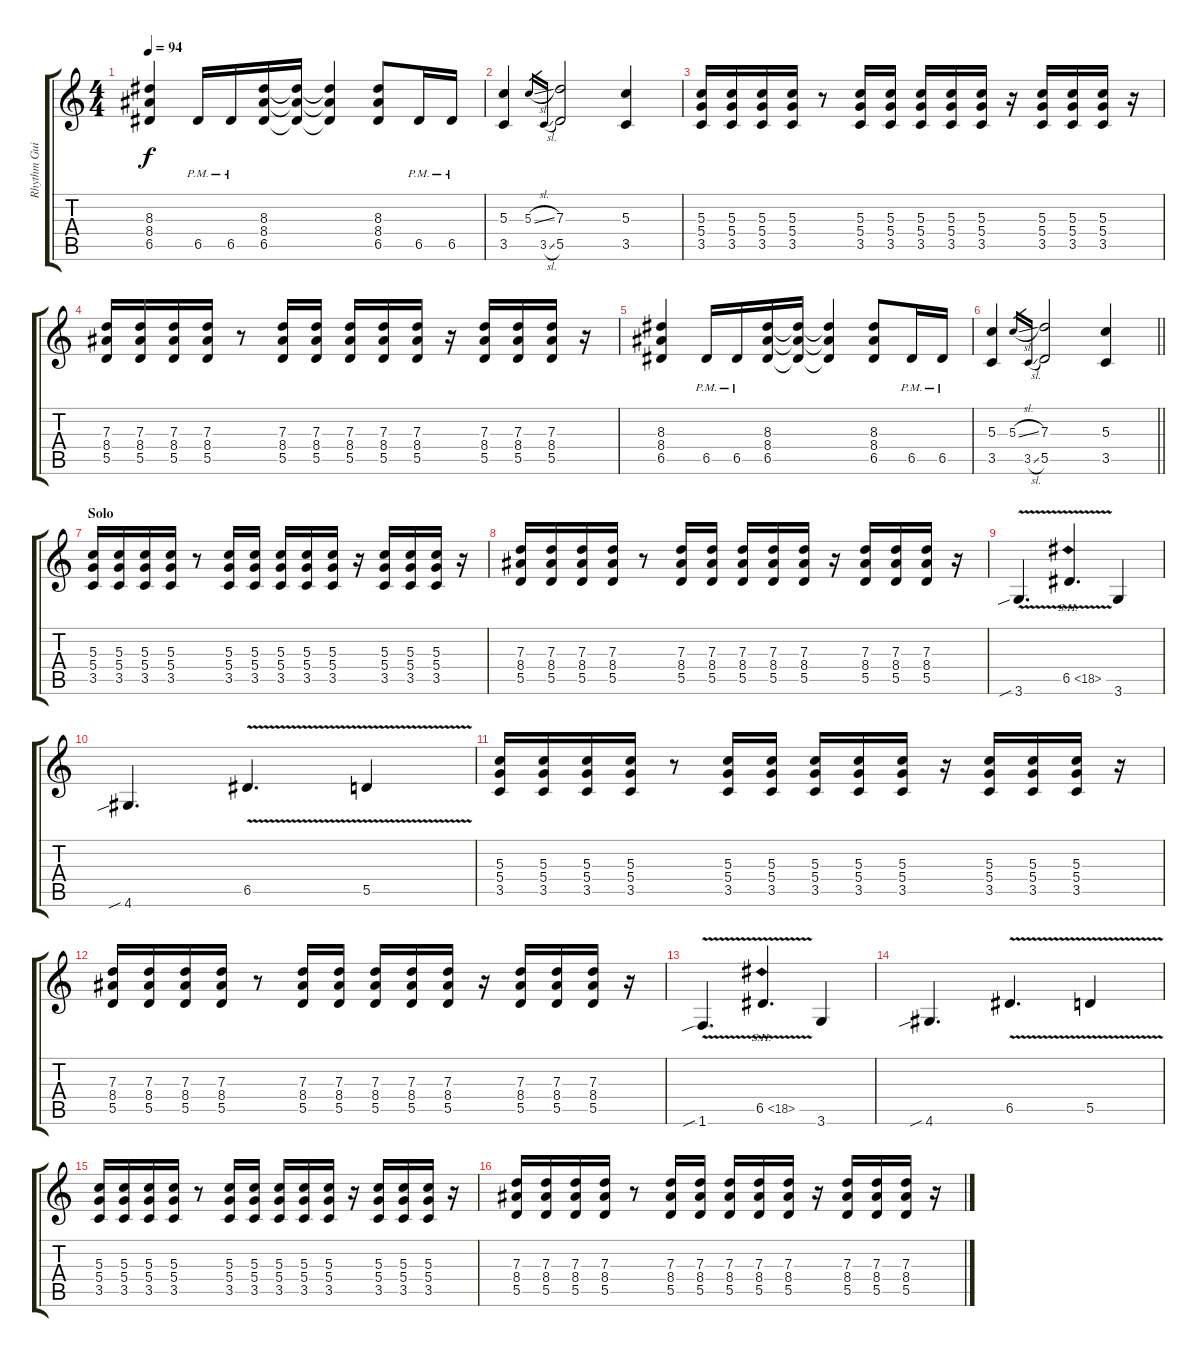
\track ("Rhythm Guitar" "Rhythm Gui") {instrument overdrivenguitar}
\staff {score tabs}
\tuning (E4 B3 G3 D3 A2 E2) {hide}
\ts (4 4)
\tempo 94
\clef g2
\ks c
(8.3 8.4 6.5).4{dy f} 6.5{pm}.16 6.5{pm}.16 (8.3 8.4 6.5).16 (8.3{t} 8.4{t} 6.5{t}).16 (8.3{t} 8.4{t} 6.5{t}).4 (8.3 8.4 6.5).8 6.5{pm}.16 6.5{pm}.16 |
(5.3 3.5).4 5.3{sl}.16{gr} 3.5{sl}.16{gr} (7.3 5.5).2 (5.3 3.5).4 |
(5.3 5.4 3.5).16 (5.3 5.4 3.5).16 (5.3 5.4 3.5).16 (5.3 5.4 3.5).16 r.8 (5.3 5.4 3.5).16 (5.3 5.4 3.5).16 (5.3 5.4 3.5).16 (5.3 5.4 3.5).16 (5.3 5.4 3.5).16 r.16 (5.3 5.4 3.5).16 (5.3 5.4 3.5).16 (5.3 5.4 3.5).16 r.16 |
(7.3 8.4 5.5).16 (7.3 8.4 5.5).16 (7.3 8.4 5.5).16 (7.3 8.4 5.5).16 r.8 (7.3 8.4 5.5).16 (7.3 8.4 5.5).16 (7.3 8.4 5.5).16 (7.3 8.4 5.5).16 (7.3 8.4 5.5).16 r.16 (7.3 8.4 5.5).16 (7.3 8.4 5.5).16 (7.3 8.4 5.5).16 r.16 |
(8.3 8.4 6.5).4 6.5{pm}.16 6.5{pm}.16 (8.3 8.4 6.5).16 (8.3{t} 8.4{t} 6.5{t}).16 (8.3{t} 8.4{t} 6.5{t}).4 (8.3 8.4 6.5).8 6.5{pm}.16 6.5{pm}.16 |
\barLineRight lightlight
(5.3 3.5).4 5.3{sl}.16{gr} 3.5{sl}.16{gr} (7.3 5.5).2 (5.3 3.5).4 |
\section ("" "Solo")
(5.3 5.4 3.5).16 (5.3 5.4 3.5).16 (5.3 5.4 3.5).16 (5.3 5.4 3.5).16 r.8 (5.3 5.4 3.5).16 (5.3 5.4 3.5).16 (5.3 5.4 3.5).16 (5.3 5.4 3.5).16 (5.3 5.4 3.5).16 r.16 (5.3 5.4 3.5).16 (5.3 5.4 3.5).16 (5.3 5.4 3.5).16 r.16 |
(7.3 8.4 5.5).16 (7.3 8.4 5.5).16 (7.3 8.4 5.5).16 (7.3 8.4 5.5).16 r.8 (7.3 8.4 5.5).16 (7.3 8.4 5.5).16 (7.3 8.4 5.5).16 (7.3 8.4 5.5).16 (7.3 8.4 5.5).16 r.16 (7.3 8.4 5.5).16 (7.3 8.4 5.5).16 (7.3 8.4 5.5).16 r.16 |
3.6{v sib}.4{d} 6.5{sh 12 v}.4{d} 3.6.4 |
4.6{sib}.4{d} 6.5{v}.4{d} 5.5{v}.4 |
(5.3 5.4 3.5).16 (5.3 5.4 3.5).16 (5.3 5.4 3.5).16 (5.3 5.4 3.5).16 r.8 (5.3 5.4 3.5).16 (5.3 5.4 3.5).16 (5.3 5.4 3.5).16 (5.3 5.4 3.5).16 (5.3 5.4 3.5).16 r.16 (5.3 5.4 3.5).16 (5.3 5.4 3.5).16 (5.3 5.4 3.5).16 r.16 |
(7.3 8.4 5.5).16 (7.3 8.4 5.5).16 (7.3 8.4 5.5).16 (7.3 8.4 5.5).16 r.8 (7.3 8.4 5.5).16 (7.3 8.4 5.5).16 (7.3 8.4 5.5).16 (7.3 8.4 5.5).16 (7.3 8.4 5.5).16 r.16 (7.3 8.4 5.5).16 (7.3 8.4 5.5).16 (7.3 8.4 5.5).16 r.16 |
1.6{v sib}.4{d} 6.5{sh 12 v}.4{d} 3.6.4 |
4.6{sib}.4{d} 6.5{v}.4{d} 5.5{v}.4 |
(5.3 5.4 3.5).16 (5.3 5.4 3.5).16 (5.3 5.4 3.5).16 (5.3 5.4 3.5).16 r.8 (5.3 5.4 3.5).16 (5.3 5.4 3.5).16 (5.3 5.4 3.5).16 (5.3 5.4 3.5).16 (5.3 5.4 3.5).16 r.16 (5.3 5.4 3.5).16 (5.3 5.4 3.5).16 (5.3 5.4 3.5).16 r.16 |
(7.3 8.4 5.5).16 (7.3 8.4 5.5).16 (7.3 8.4 5.5).16 (7.3 8.4 5.5).16 r.8 (7.3 8.4 5.5).16 (7.3 8.4 5.5).16 (7.3 8.4 5.5).16 (7.3 8.4 5.5).16 (7.3 8.4 5.5).16 r.16 (7.3 8.4 5.5).16 (7.3 8.4 5.5).16 (7.3 8.4 5.5).16 r.16
